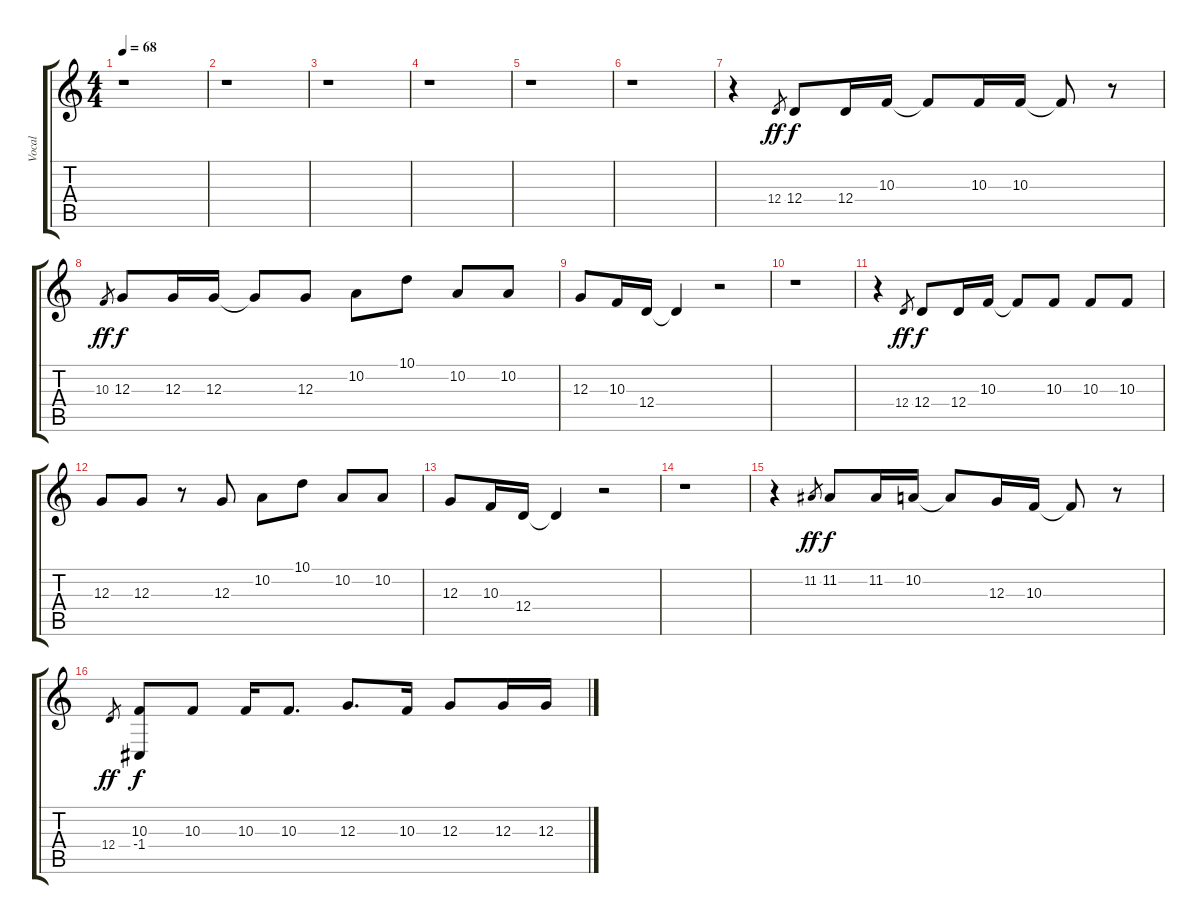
\track ("Vocal" "Vocal") {instrument lead8bassandlead}
\staff {score tabs}
\tuning (E4 B3 G3 D3 A2 E2) {hide}
\ts (4 4)
\tempo 68
\clef g2
\ks c
r.1{dy f} |
r.1 |
r.1 |
r.1 |
r.1 |
r.1 |
r.4 12.4.8{gr dy ff} 12.4.8{dy f} 12.4.16 10.3.16 10.3{t}.8 10.3.16 10.3.16 10.3{t}.8 r.8 |
10.3.8{gr dy ff} 12.3.8{dy f} 12.3.16 12.3.16 12.3{t}.8 12.3.8 10.2.8 10.1.8 10.2.8 10.2.8 |
12.3.8 10.3.16 12.4.16 12.4{t}.4 r.2 |
r.1 |
r.4 12.4.8{gr dy ff} 12.4.8{dy f} 12.4.16 10.3.16 10.3{t}.8 10.3.8 10.3.8 10.3.8 |
12.3.8 12.3.8 r.8 12.3.8 10.2.8 10.1.8 10.2.8 10.2.8 |
12.3.8 10.3.16 12.4.16 12.4{t}.4 r.2 |
r.1 |
r.4 11.2.8{gr dy ff} 11.2.8{dy f} 11.2.16 10.2.16 10.2{t}.8 12.3.16 10.3.16 10.3{t}.8 r.8 |
12.4.8{gr dy ff} (10.3 -1.4).8{dy f} 10.3.8 10.3.16 10.3.8{d} 12.3.8{d} 10.3.16 12.3.8 12.3.16 12.3.16
